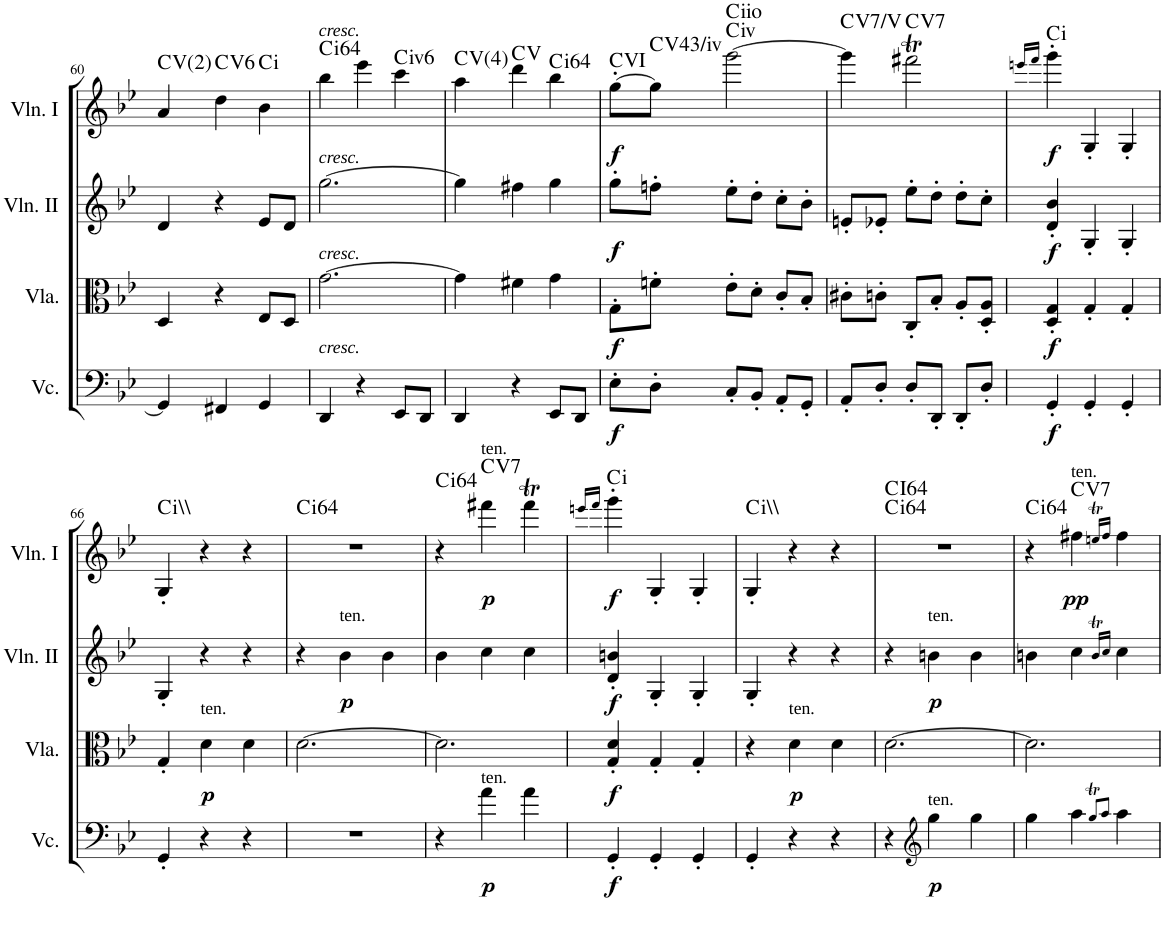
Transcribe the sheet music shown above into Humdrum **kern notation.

**kern	**dynam	**kern	**dynam	**kern	**dynam	**kern	**dynam	**harte
*part4	*part4	*part3	*part3	*part2	*part2	*part1	*part1	*part1
*staff4	*staff4	*staff3	*staff3	*staff2	*staff2	*staff1	*staff1	*
*I"Violoncello	*	*I"Viola	*	*I"Violin II	*	*I"Violin I	*	*
*I'Vc.	*	*I'Vla.	*	*I'Vln. II	*	*I'Vln. I	*	*
!!LO:PB:g=z
*clefF4	*	*clefC3	*	*clefG2	*	*clefG2	*	*
*k[b-e-]	*	*k[b-e-]	*	*k[b-e-]	*	*k[b-e-]	*	*
*g:	*	*g:	*	*g:	*	*g:	*	*
*M3/4	*	*M3/4	*	*M3/4	*	*M3/4	*	*
=60	=60	=60	=60	=60	=60	=60	=60	=60
4GG/]	.	4D/	.	4d/	.	4a/	.	C:maj(2)
!	!	!	!	!	!	!	!	!LO:H:kt=6
4FF#X/	.	4r	.	4r	.	4dd\	.	C:maj6
!	!	!	!	!	!	!	!	!LO:H:kt=i
4GG/	.	8E-/L	.	8e-/L	.	4b-\	.	.
.	.	8D/J	.	8d/J	.	.	.	.
=61	=61	=61	=61	=61	=61	=61	=61	=61
!	!	!	!	!	!	!LO:TX:a:i:t=cresc.	!	!
!	!	!	!	!LO:TX:a:i:t=cresc.	!	!	!	!
!	!	!LO:TX:a:i:t=cresc.	!	!	!	!	!	!
!LO:TX:a:i:t=cresc.	!	!	!	!	!	!	!	!LO:H:kt=i
4DD/	.	[2.g\	.	[2.gg\	.	4bb-\	.	.
4r	.	.	.	.	.	4eee-\	.	.
!	!	!	!	!	!	!	!	!LO:H:kt=iv
8EE-/L	.	.	.	.	.	4ccc\	.	.
8DD/J	.	.	.	.	.	.	.	.
=62	=62	=62	=62	=62	=62	=62	=62	=62
4DD/	.	4g\]	.	4gg\]	.	4aa\	.	C:maj(4)
4r	.	4f#X\	.	4ff#X\	.	4ddd\	.	C:maj
!	!	!	!	!	!	!	!	!LO:H:kt=i
8EE-/L	.	4g\	.	4gg\	.	4bb-\	.	.
8DD/J	.	.	.	.	.	.	.	.
=63	=63	=63	=63	=63	=63	=63	=63	=63
!	!LO:DY:b	!	!LO:DY:b	!	!LO:DY:b	!	!LO:DY:b	!
8E-'\L	f	8G'\L	f	8gg'\L	f	[8gg'\L	f	C:maj
!	!	!	!	!	!	!	!	!LO:H:kt=43/
8D'\J	.	8fn'\J	.	8ffn'\J	.	8gg\J]	.	C:maj
!	!	!	!	!	!	!	!	!LO:H:n=1:kt=iv
!	!	!	!	!	!	!	!	!LO:H:n=2:kt=iio
8C'/L	.	8e-'\L	.	8ee-'\L	.	[2ggg\	.	. .
8BB-'/J	.	8d'\J	.	8dd'\J	.	.	.	.
8AA'/L	.	8c'/L	.	8cc'\L	.	.	.	.
8GG'/J	.	8B-'/J	.	8b-'\J	.	.	.	.
=64	=64	=64	=64	=64	=64	=64	=64	=64
!	!	!	!	!	!	!	!	!LO:H:kt=V
8AA'/L	.	8c#X'\L	.	8en'/L	.	4ggg\]	.	.
8D'/J	.	8cn'\J	.	8e-X'/J	.	.	.	.
!	!	!	!	!	!	!	!	!LO:H:kt=7
8D'/L	.	8C'/L	.	8ee-'\L	.	2fff#Xt\	.	C:7
8DD'/J	.	8B-'/J	.	8dd'\J	.	.	.	.
8DD'/L	.	8A'/L	.	8dd'\L	.	.	.	.
8D'/J	.	8D/' 8A/'J	.	8cc'\J	.	.	.	.
=65	=65	=65	=65	=65	=65	=65	=65	=65
.	.	.	.	.	.	16qeeen/LL	.	.
.	.	.	.	.	.	16qfff/JJ	.	.
!	!LO:DY:b	!	!LO:DY:b	!	!LO:DY:b	!	!LO:DY:b	!LO:H:kt=i
4GG'/	f	4D/' 4G/'	f	4d/' 4b-/'	f	4ggg'\	f	.
4GG'/	.	4G'/	.	4G'/	.	4G'/	.	.
4GG'/	.	4G'/	.	4G'/	.	4G'/	.	.
!!LO:LB:g=z
=66	=66	=66	=66	=66	=66	=66	=66	=66
!	!	!	!	!	!	!	!	!LO:H:kt=i
4GG'/	.	4G'/	.	4G'/	.	4G'/	.	.
!	!	!LO:TX:a:t=ten.	!	!	!	!	!	!
!	!	!	!LO:DY:b	!	!	!	!	!
4r	.	4d\	p	4r	.	4r	.	.
4r	.	4d\	.	4r	.	4r	.	.
=67	=67	=67	=67	=67	=67	=67	=67	=67
!	!	!	!	!	!	!	!	!LO:H:kt=i
2.r	.	[2.d\	.	4r	.	2.r	.	.
!	!	!	!	!LO:TX:a:t=ten.	!	!	!	!
!	!	!	!	!	!LO:DY:b	!	!	!
.	.	.	.	4b-\	p	.	.	.
.	.	.	.	4b-\	.	.	.	.
=68	=68	=68	=68	=68	=68	=68	=68	=68
!	!	!	!	!	!	!	!	!LO:H:kt=i
4r	.	2.d\]	.	4b-\	.	4r	.	.
!	!	!	!	!	!	!LO:TX:a:t=ten.	!	!
!LO:TX:a:t=ten.	!	!	!	!	!	!	!	!
!	!LO:DY:b	!	!	!	!	!	!LO:DY:b	!LO:H:kt=7
4a\	p	.	.	4cc\	.	4fff#X\	p	C:7
4a\	.	.	.	4cc\	.	4fff#t\	.	.
=69	=69	=69	=69	=69	=69	=69	=69	=69
.	.	.	.	.	.	16qeeen/LL	.	.
.	.	.	.	.	.	16qfff/JJ	.	.
!	!LO:DY:b	!	!LO:DY:b	!	!LO:DY:b	!	!LO:DY:b	!LO:H:kt=i
4GG'/	f	4G/' 4d/'	f	4d/' 4bn/'	f	4ggg'\	f	.
4GG'/	.	4G'/	.	4G'/	.	4G'/	.	.
4GG'/	.	4G'/	.	4G'/	.	4G'/	.	.
=70	=70	=70	=70	=70	=70	=70	=70	=70
!	!	!	!	!	!	!	!	!LO:H:kt=i
4GG'/	.	4r	.	4G'/	.	4G'/	.	.
!	!	!LO:TX:a:t=ten.	!	!	!	!	!	!
!	!	!	!LO:DY:b	!	!	!	!	!
4r	.	4d\	p	4r	.	4r	.	.
4r	.	4d\	.	4r	.	4r	.	.
=71	=71	=71	=71	=71	=71	=71	=71	=71
!	!	!	!	!	!	!	!	!LO:H:n=1:kt=i
!	!	!	!	!	!	!	!	!LO:H:n=2:kt=64
4r	.	[2.d\	.	4r	.	2.r	.	. C:maj
*clefG2	*	*	*	*	*	*	*	*
!	!	!	!	!LO:TX:a:t=ten.	!	!	!	!
!LO:TX:a:t=ten.	!	!	!	!	!	!	!	!
!	!LO:DY:b	!	!	!	!LO:DY:b	!	!	!
4gg\	p	.	.	4bn\	p	.	.	.
4gg\	.	.	.	4b\	.	.	.	.
=72	=72	=72	=72	=72	=72	=72	=72	=72
!	!	!	!	!	!	!	!	!LO:H:kt=i
4gg\	.	2.d\]	.	4bn\	.	4r	.	.
!	!	!	!	!	!	!LO:TX:a:t=ten.	!	!
!	!	!	!	!	!	!	!LO:DY:b	!LO:H:kt=7
4aa\	.	.	.	4cc\	.	4ff#X\	pp	C:7
8qgg>/L	.	.	.	16qb>/LL	.	16qeen>/LL	.	.
8qaa/J	.	.	.	16qcc/JJ	.	16qff#/JJ	.	.
4aa\	.	.	.	4cc\	.	4ff#\	.	.
=	=	=	=	=	=	=	=	=
*-	*-	*-	*-	*-	*-	*-	*-	*-
